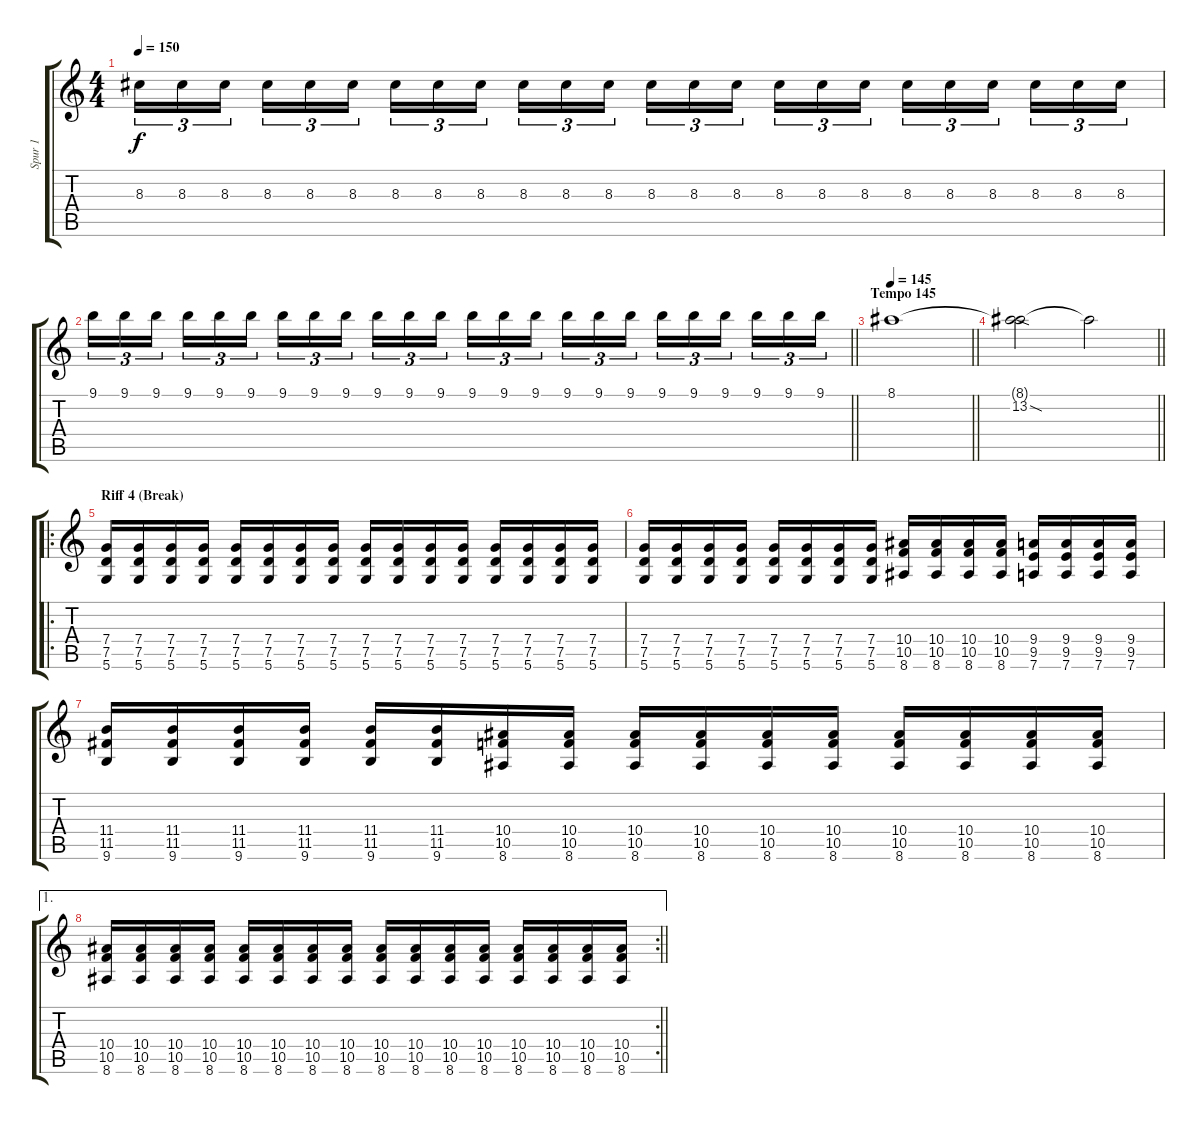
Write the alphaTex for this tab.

\track ("Spur 1" "Spur 1") {instrument distortionguitar}
\staff {score tabs}
\tuning (D4 A3 F3 C3 G2 D2) {hide}
\ts (4 4)
\tempo 150
\clef g2
\ks c
8.3.16{tu (3 2) dy f} 8.3.16{tu (3 2)} 8.3.16{tu (3 2) beam splitsecondary} 8.3.16{tu (3 2)} 8.3.16{tu (3 2)} 8.3.16{tu (3 2)} 8.3.16{tu (3 2)} 8.3.16{tu (3 2)} 8.3.16{tu (3 2) beam splitsecondary} 8.3.16{tu (3 2)} 8.3.16{tu (3 2)} 8.3.16{tu (3 2)} 8.3.16{tu (3 2)} 8.3.16{tu (3 2)} 8.3.16{tu (3 2) beam splitsecondary} 8.3.16{tu (3 2)} 8.3.16{tu (3 2)} 8.3.16{tu (3 2)} 8.3.16{tu (3 2)} 8.3.16{tu (3 2)} 8.3.16{tu (3 2) beam splitsecondary} 8.3.16{tu (3 2)} 8.3.16{tu (3 2)} 8.3.16{tu (3 2)} |
\barLineRight lightlight
9.1.16{tu (3 2)} 9.1.16{tu (3 2)} 9.1.16{tu (3 2) beam splitsecondary} 9.1.16{tu (3 2)} 9.1.16{tu (3 2)} 9.1.16{tu (3 2)} 9.1.16{tu (3 2)} 9.1.16{tu (3 2)} 9.1.16{tu (3 2) beam splitsecondary} 9.1.16{tu (3 2)} 9.1.16{tu (3 2)} 9.1.16{tu (3 2)} 9.1.16{tu (3 2)} 9.1.16{tu (3 2)} 9.1.16{tu (3 2) beam splitsecondary} 9.1.16{tu (3 2)} 9.1.16{tu (3 2)} 9.1.16{tu (3 2)} 9.1.16{tu (3 2)} 9.1.16{tu (3 2)} 9.1.16{tu (3 2) beam splitsecondary} 9.1.16{tu (3 2)} 9.1.16{tu (3 2)} 9.1.16{tu (3 2)} |
\section ("" "Tempo 145")
\tempo 145
\barLineRight lightlight
8.1.1 |
\barLineRight lightlight
(8.1{t} 13.2{sod}).2 8.1{t}.2 |
\ro
\section ("" "Riff 4 (Break)")
(7.4 7.5 5.6).16 (7.4 7.5 5.6).16 (7.4 7.5 5.6).16 (7.4 7.5 5.6).16 (7.4 7.5 5.6).16 (7.4 7.5 5.6).16 (7.4 7.5 5.6).16 (7.4 7.5 5.6).16 (7.4 7.5 5.6).16 (7.4 7.5 5.6).16 (7.4 7.5 5.6).16 (7.4 7.5 5.6).16 (7.4 7.5 5.6).16 (7.4 7.5 5.6).16 (7.4 7.5 5.6).16 (7.4 7.5 5.6).16 |
(7.4 7.5 5.6).16 (7.4 7.5 5.6).16 (7.4 7.5 5.6).16 (7.4 7.5 5.6).16 (7.4 7.5 5.6).16 (7.4 7.5 5.6).16 (7.4 7.5 5.6).16 (7.4 7.5 5.6).16 (10.4 10.5 8.6).16 (10.4 10.5 8.6).16 (10.4 10.5 8.6).16 (10.4 10.5 8.6).16 (9.4 9.5 7.6).16 (9.4 9.5 7.6).16 (9.4 9.5 7.6).16 (9.4 9.5 7.6).16 |
(11.4 11.5 9.6).16 (11.4 11.5 9.6).16 (11.4 11.5 9.6).16 (11.4 11.5 9.6).16 (11.4 11.5 9.6).16 (11.4 11.5 9.6).16 (10.4 10.5 8.6).16 (10.4 10.5 8.6).16 (10.4 10.5 8.6).16 (10.4 10.5 8.6).16 (10.4 10.5 8.6).16 (10.4 10.5 8.6).16 (10.4 10.5 8.6).16 (10.4 10.5 8.6).16 (10.4 10.5 8.6).16 (10.4 10.5 8.6).16 |
\ae 1
\rc 2
\barLineRight lightlight
(10.4 10.5 8.6).16 (10.4 10.5 8.6).16 (10.4 10.5 8.6).16 (10.4 10.5 8.6).16 (10.4 10.5 8.6).16 (10.4 10.5 8.6).16 (10.4 10.5 8.6).16 (10.4 10.5 8.6).16 (10.4 10.5 8.6).16 (10.4 10.5 8.6).16 (10.4 10.5 8.6).16 (10.4 10.5 8.6).16 (10.4 10.5 8.6).16 (10.4 10.5 8.6).16 (10.4 10.5 8.6).16 (10.4 10.5 8.6).16
